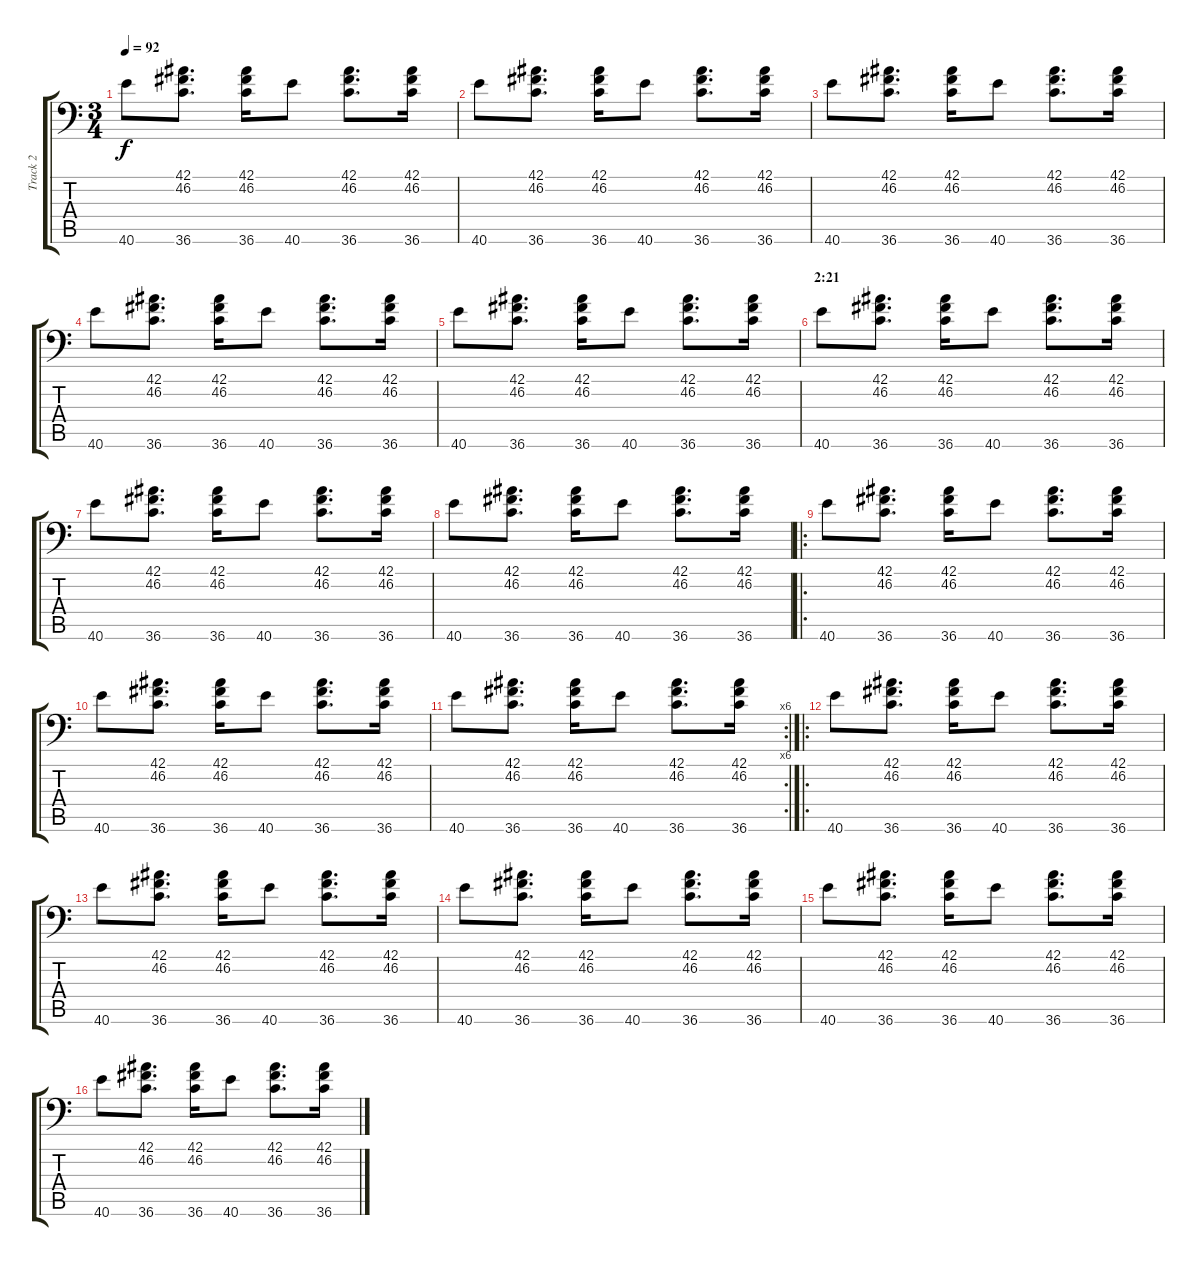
\track ("Track 2" "Track 2") {instrument acousticgrandpiano}
\staff {score tabs}
\tuning (C-1 C-1 C-1 C-1 C-1 C-1) {hide}
\ts (3 4)
\tempo 92
\clef f4
\ks c
40.6.8{dy f} (42.1 46.2 36.6).8{d} (42.1 46.2 36.6).16 40.6.8 (42.1 46.2 36.6).8{d} (42.1 46.2 36.6).16 |
40.6.8 (42.1 46.2 36.6).8{d} (42.1 46.2 36.6).16 40.6.8 (42.1 46.2 36.6).8{d} (42.1 46.2 36.6).16 |
40.6.8 (42.1 46.2 36.6).8{d} (42.1 46.2 36.6).16 40.6.8 (42.1 46.2 36.6).8{d} (42.1 46.2 36.6).16 |
40.6.8 (42.1 46.2 36.6).8{d} (42.1 46.2 36.6).16 40.6.8 (42.1 46.2 36.6).8{d} (42.1 46.2 36.6).16 |
40.6.8 (42.1 46.2 36.6).8{d} (42.1 46.2 36.6).16 40.6.8 (42.1 46.2 36.6).8{d} (42.1 46.2 36.6).16 |
\section ("" "2:21")
40.6.8 (42.1 46.2 36.6).8{d} (42.1 46.2 36.6).16 40.6.8 (42.1 46.2 36.6).8{d} (42.1 46.2 36.6).16 |
40.6.8 (42.1 46.2 36.6).8{d} (42.1 46.2 36.6).16 40.6.8 (42.1 46.2 36.6).8{d} (42.1 46.2 36.6).16 |
40.6.8 (42.1 46.2 36.6).8{d} (42.1 46.2 36.6).16 40.6.8 (42.1 46.2 36.6).8{d} (42.1 46.2 36.6).16 |
\ro
40.6.8 (42.1 46.2 36.6).8{d} (42.1 46.2 36.6).16 40.6.8 (42.1 46.2 36.6).8{d} (42.1 46.2 36.6).16 |
40.6.8 (42.1 46.2 36.6).8{d} (42.1 46.2 36.6).16 40.6.8 (42.1 46.2 36.6).8{d} (42.1 46.2 36.6).16 |
\rc 6
40.6.8 (42.1 46.2 36.6).8{d} (42.1 46.2 36.6).16 40.6.8 (42.1 46.2 36.6).8{d} (42.1 46.2 36.6).16 |
\ro
40.6.8 (42.1 46.2 36.6).8{d} (42.1 46.2 36.6).16 40.6.8 (42.1 46.2 36.6).8{d} (42.1 46.2 36.6).16 |
40.6.8 (42.1 46.2 36.6).8{d} (42.1 46.2 36.6).16 40.6.8 (42.1 46.2 36.6).8{d} (42.1 46.2 36.6).16 |
40.6.8 (42.1 46.2 36.6).8{d} (42.1 46.2 36.6).16 40.6.8 (42.1 46.2 36.6).8{d} (42.1 46.2 36.6).16 |
40.6.8 (42.1 46.2 36.6).8{d} (42.1 46.2 36.6).16 40.6.8 (42.1 46.2 36.6).8{d} (42.1 46.2 36.6).16 |
40.6.8 (42.1 46.2 36.6).8{d} (42.1 46.2 36.6).16 40.6.8 (42.1 46.2 36.6).8{d} (42.1 46.2 36.6).16
